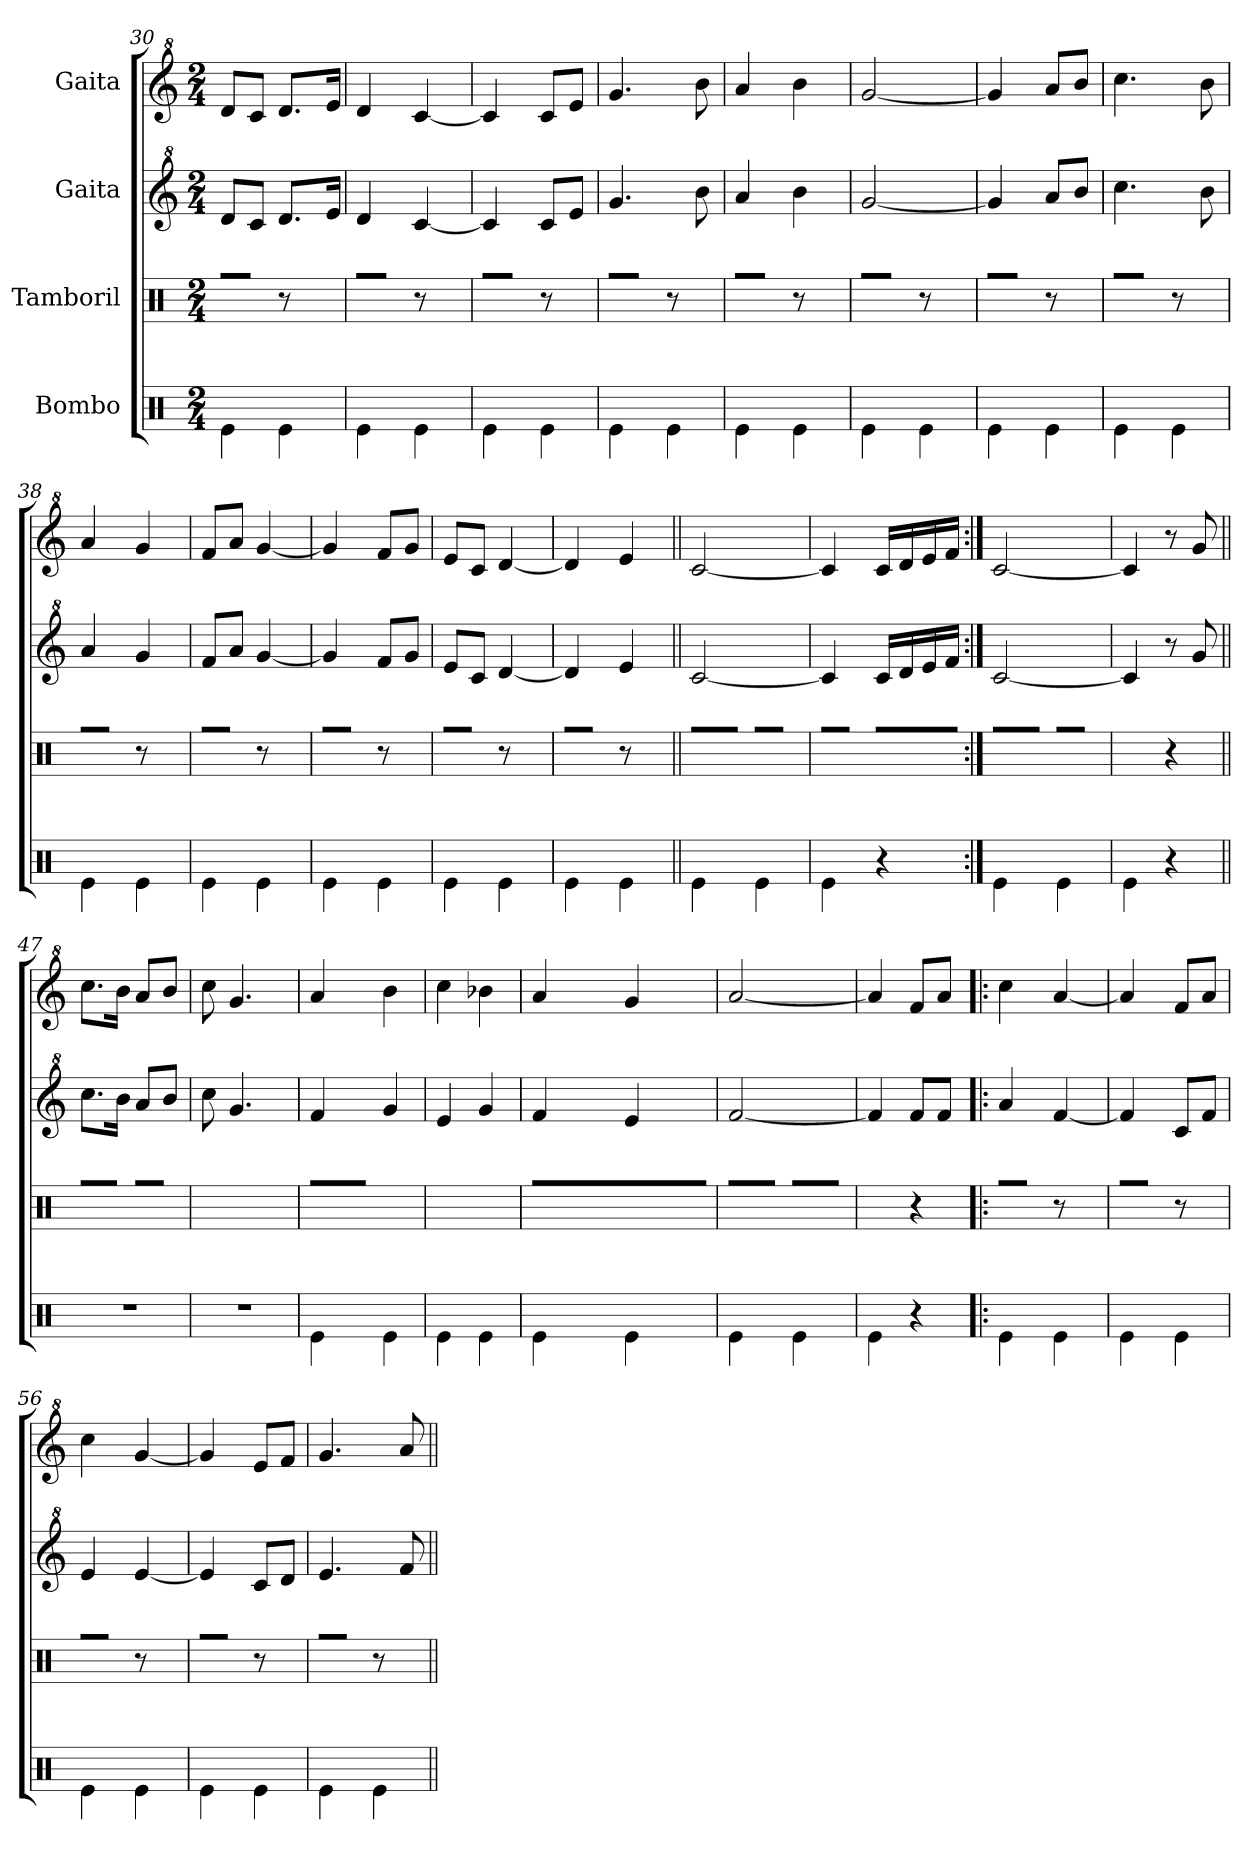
**kern	**kern	**kern	**kern
*part4	*part3	*part2	*part1
*staff4	*staff3	*staff2	*staff1
*I"Bombo	*I"Tamboril	*I"Gaita	*I"Gaita
*clefX	*clefX	*clefG^2	*clefG^2
*k[]	*k[]	*k[]	*k[]
*M2/4	*M2/4	*M2/4	*M2/4
=30	=30	=30	=30
4Re\	8R\L	8dd/L	8dd/L
.	8R\J	8cc/J	8cc/J
4Re\	8r	8.dd/L	8.dd/L
.	8R\	.	.
.	.	16ee/Jk	16ee/Jk
=31	=31	=31	=31
4Re\	8R\L	4dd/	4dd/
.	8R\J	.	.
4Re\	8r	[4cc/	[4cc/
.	8R\	.	.
=32	=32	=32	=32
4Re\	8R\L	4cc/]	4cc/]
.	8R\J	.	.
4Re\	8r	8cc/L	8cc/L
.	8R\	8ee/J	8ee/J
=33	=33	=33	=33
4Re\	8R\L	4.gg/	4.gg/
.	8R\J	.	.
4Re\	8r	.	.
.	8R\	8bb\	8bb\
=34	=34	=34	=34
4Re\	8R\L	4aa/	4aa/
.	8R\J	.	.
4Re\	8r	4bb\	4bb\
.	8R\	.	.
=35	=35	=35	=35
4Re\	8R\L	[2gg/	[2gg/
.	8R\J	.	.
4Re\	8r	.	.
.	8R\	.	.
=36	=36	=36	=36
4Re\	8R\L	4gg/]	4gg/]
.	8R\J	.	.
4Re\	8r	8aa/L	8aa/L
.	8R\	8bb/J	8bb/J
=37	=37	=37	=37
4Re\	8R\L	4.ccc\	4.ccc\
.	8R\J	.	.
4Re\	8r	.	.
.	8R\	8bb\	8bb\
=38	=38	=38	=38
4Re\	8R\L	4aa/	4aa/
.	8R\J	.	.
4Re\	8r	4gg/	4gg/
.	8R\	.	.
=39	=39	=39	=39
4Re\	8R\L	8ff/L	8ff/L
.	8R\J	8aa/J	8aa/J
4Re\	8r	[4gg/	[4gg/
.	8R\	.	.
=40	=40	=40	=40
4Re\	8R\L	4gg/]	4gg/]
.	8R\J	.	.
4Re\	8r	8ff/L	8ff/L
.	8R\	8gg/J	8gg/J
=41	=41	=41	=41
4Re\	8R\L	8ee/L	8ee/L
.	8R\J	8cc/J	8cc/J
4Re\	8r	[4dd/	[4dd/
.	8R\	.	.
=42	=42	=42	=42
4Re\	8R\L	4dd/]	4dd/]
.	8R\J	.	.
4Re\	8r	4ee/	4ee/
.	8R\	.	.
=43||	=43||	=43||	=43||
4Re\	8R\L	[2cc/	[2cc/
.	16R\L	.	.
.	16R\JJ	.	.
4Re\	8R\L	.	.
.	8R\J	.	.
=44	=44	=44	=44
4Re\	8R\L	4cc/]	4cc/]
.	8R\J	.	.
*	*tremolo	*	*
4r	32R\LLL	16cc/LL	16cc/LL
.	32R\	.	.
.	32R\	16dd/	16dd/
.	32R\	.	.
.	32R\	16ee/	16ee/
.	32R\	.	.
.	32R\	16ff/JJ	16ff/JJ
.	32R\JJJ	.	.
=45:|!	=45:|!	=45:|!	=45:|!
4Re\	8R\L	[2cc/	[2cc/
.	16R\L	.	.
.	16R\JJ	.	.
4Re\	8R\L	.	.
.	8R\J	.	.
=46	=46	=46	=46
4Re\	4R\	4cc/]	4cc/]
4r	4r	8r	8r
.	.	8gg/	8gg/
=47||	=47||	=47||	=47||
2r	8.R\L	8.ccc\L	8.ccc\L
.	16R\Jk	16bb\Jk	16bb\Jk
.	8R\L	8aa/L	8aa/L
.	8R\J	8bb/J	8bb/J
=48	=48	=48	=48
2r	8R\	8ccc\	8ccc\
.	4R\	4.gg/	4.gg/
.	8R\	.	.
=49	=49	=49	=49
4Re\	16R\LL	4ff/	4aa/
.	16R\	.	.
.	16R\	.	.
.	16R\JJ	.	.
4Re\	4R\	4gg/	4bb\
=50	=50	=50	=50
4Re\	4R^\	4ee/	4ccc\
4Re\	4R\	4gg/	4bb-X\
=51	=51	=51	=51
4Re\	32R\LLL	4ff/	4aa/
.	32R\	.	.
.	32R\	.	.
.	32R\	.	.
.	32R\	.	.
.	32R\	.	.
.	32R\	.	.
.	32R\	.	.
4Re\	32R\	4ee/	4gg/
.	32R\	.	.
.	32R\	.	.
.	32R\	.	.
.	32R\	.	.
.	32R\	.	.
.	32R\	.	.
.	32R\JJJ	.	.
*	*Xtremolo	*	*
=52	=52	=52	=52
4Re\	8R\L	[2ff/	[2aa/
.	16R\L	.	.
.	16R\JJ	.	.
4Re\	8R\L	.	.
.	16R\L	.	.
.	16R\JJ	.	.
=53	=53	=53	=53
4Re\	4R\	4ff/]	4aa/]
4r	4r	8ff/L	8ff/L
.	.	8ff/J	8aa/J
=54!|:	=54!|:	=54!|:	=54!|:
4Re\	8R\L	4aa/	4ccc\
.	8R\J	.	.
4Re\	8r	[4ff/	[4aa/
.	8R\	.	.
=55	=55	=55	=55
4Re\	8R\L	4ff/]	4aa/]
.	8R\J	.	.
4Re\	8r	8cc/L	8ff/L
.	8R\	8ff/J	8aa/J
=56	=56	=56	=56
4Re\	8R\L	4ee/	4ccc\
.	8R\J	.	.
4Re\	8r	[4ee/	[4gg/
.	8R\	.	.
=57	=57	=57	=57
4Re\	8R\L	4ee/]	4gg/]
.	8R\J	.	.
4Re\	8r	8cc/L	8ee/L
.	8R\	8dd/J	8ff/J
=58	=58	=58	=58
4Re\	8R\L	4.ee/	4.gg/
.	8R\J	.	.
4Re\	8r	.	.
.	8R\	8ff/	8aa/
=||	=||	=||	=||
*-	*-	*-	*-
